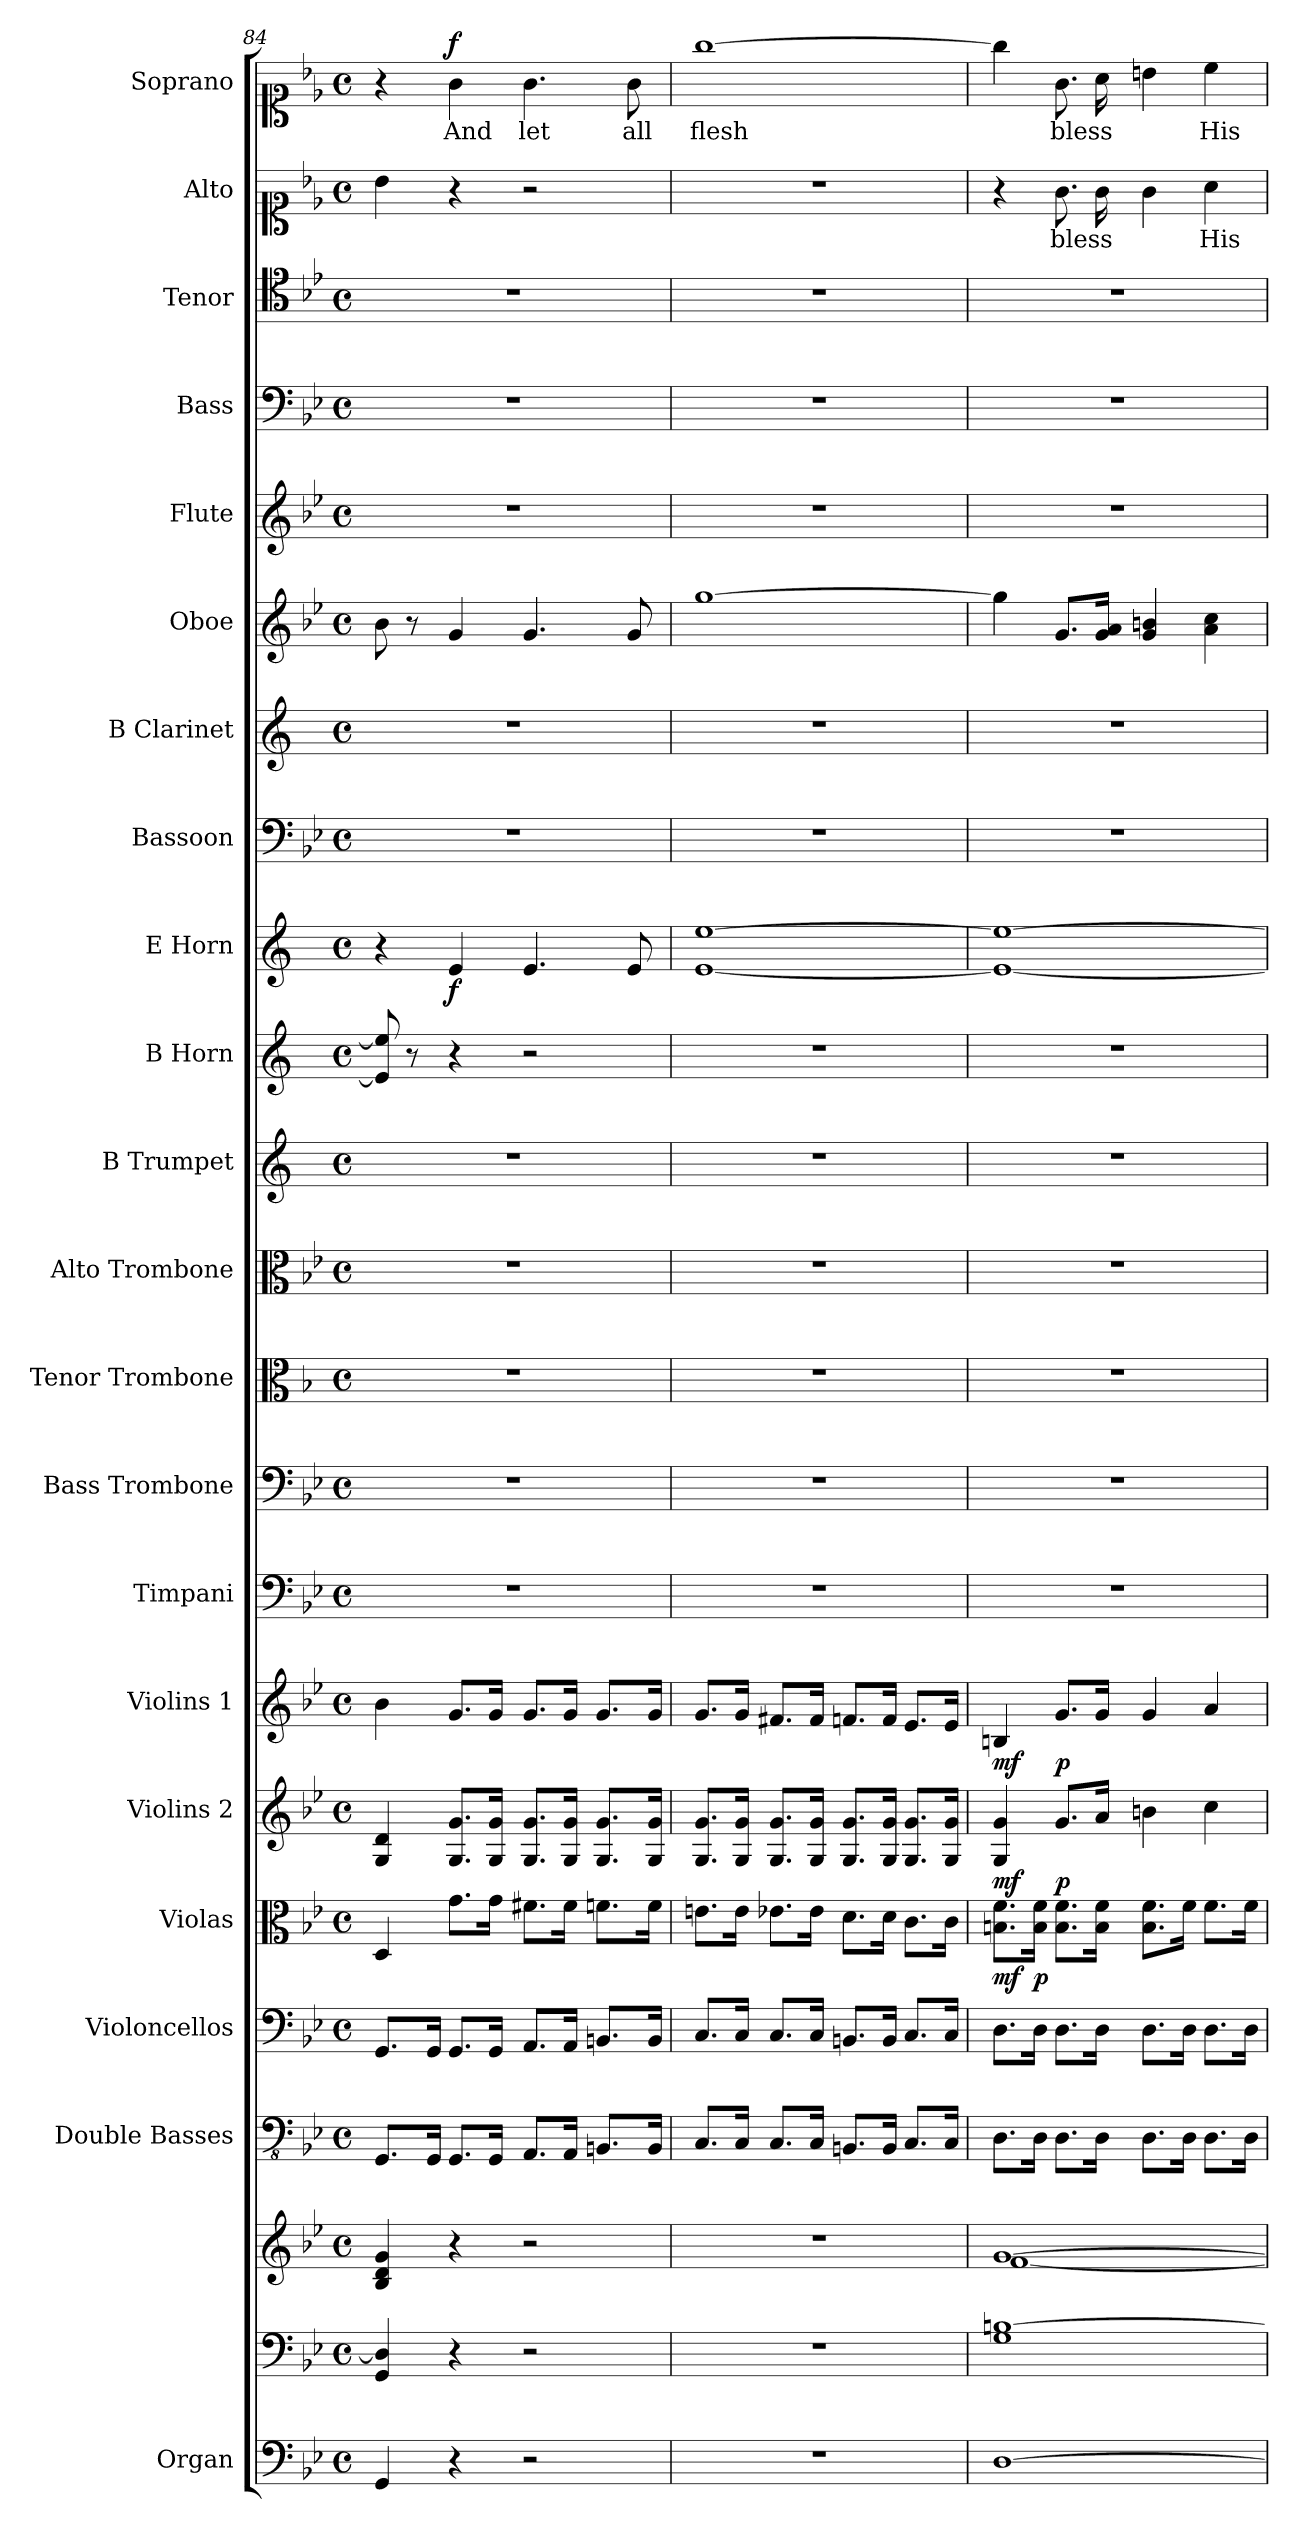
**kern	**kern	**kern	**kern	**kern	**kern	**dynam	**kern	**dynam	**kern	**dynam	**kern	**kern	**kern	**kern	**kern	**kern	**kern	**dynam	**kern	**kern	**kern	**kern	**kern	**kern	**kern	**text	**kern	**text	**dynam
*part21	*part21	*part21	*part20	*part19	*part18	*part18	*part17	*part17	*part16	*part16	*part15	*part14	*part13	*part12	*part11	*part10	*part9	*part9	*part8	*part7	*part6	*part5	*part4	*part3	*part2	*part2	*part1	*part1	*part1
*staff23	*staff22	*staff21	*staff20	*staff19	*staff18	*staff18	*staff17	*staff17	*staff16	*staff16	*staff15	*staff14	*staff13	*staff12	*staff11	*staff10	*staff9	*staff9	*staff8	*staff7	*staff6	*staff5	*staff4	*staff3	*staff2	*staff2	*staff1	*staff1	*staff1
*I"Organ	*	*	*I"Double Basses	*I"Violoncellos	*I"Violas	*	*I"Violins 2	*	*I"Violins 1	*	*I"Timpani	*I"Bass Trombone	*I"Tenor Trombone	*I"Alto Trombone	*I"B Trumpet	*I"B Horn	*I"E Horn	*	*I"Bassoon	*I"B Clarinet	*I"Oboe	*I"Flute	*I"Bass	*I"Tenor	*I"Alto	*	*I"Soprano	*	*
*I'Org.	*	*	*I'Dbs.	*I'Vlcs.	*I'Vlas.	*	*I'Vlns. 2	*	*I'Vlns. 1	*	*I'Timp.	*I'B. Trb.	*I'T. Trb.	*I'A. Trb.	*I'B Tpt.	*I'B Hn.	*I'E Hn.	*	*I'Bsn.	*I'B Cl.	*I'Ob.	*I'Fl.	*I'B.	*I'T.	*I'A.	*	*I'S.	*	*
!!LO:PB:g=z
*clefF4	*clefF4	*clefG2	*clefFv4	*clefF4	*clefC3	*	*clefG2	*	*clefG2	*	*clefF4	*clefF4	*clefC3	*clefC3	*clefG2	*clefG2	*clefG2	*	*clefF4	*clefG2	*clefG2	*clefG2	*clefF4	*clefC4	*clefC1	*	*clefC1	*	*
*	*	*	*	*	*	*	*	*	*	*	*	*	*ITrd4c7	*	*ITrd1c2	*ITrd1c2	*ITrd5c9	*	*	*ITrd1c2	*	*	*	*	*	*	*	*	*
*k[b-e-]	*k[b-e-]	*k[b-e-]	*k[b-e-]	*k[b-e-]	*k[b-e-]	*	*k[b-e-]	*	*k[b-e-]	*	*k[b-e-]	*k[b-e-]	*k[b-e-]	*k[b-e-]	*k[b-e-]	*k[b-e-]	*k[b-e-a-]	*	*k[b-e-]	*k[b-e-]	*k[b-e-]	*k[b-e-]	*k[b-e-]	*k[b-e-]	*k[b-e-]	*	*k[b-e-]	*	*
*M4/4	*M4/4	*M4/4	*M4/4	*M4/4	*M4/4	*	*M4/4	*	*M4/4	*	*M4/4	*M4/4	*M4/4	*M4/4	*M4/4	*M4/4	*M4/4	*	*M4/4	*M4/4	*M4/4	*M4/4	*M4/4	*M4/4	*M4/4	*	*M4/4	*	*
*met(c)	*met(c)	*met(c)	*met(c)	*met(c)	*met(c)	*	*met(c)	*	*met(c)	*	*met(c)	*met(c)	*met(c)	*met(c)	*met(c)	*met(c)	*met(c)	*	*met(c)	*met(c)	*met(c)	*met(c)	*met(c)	*met(c)	*met(c)	*	*met(c)	*	*
=84	=84	=84	=84	=84	=84	=84	=84	=84	=84	=84	=84	=84	=84	=84	=84	=84	=84	=84	=84	=84	=84	=84	=84	=84	=84	=84	=84	=84	=84
4GG/	4GG/ 4D/]	4B-/ 4d/ 4g/	8.GGG/L	8.GG/L	4D/	.	4G/ 4d/	.	4b-\	.	1r	1r	1r	1r	1r	8d/] 8dd/]	4r	.	1r	1r	8b-\	1r	1r	1r	4b-\	.	4r	.	.
.	.	.	.	.	.	.	.	.	.	.	.	.	.	.	.	8r	.	.	.	.	8r	.	.	.	.	.	.	.	.
.	.	.	16GGG/Jk	16GG/Jk	.	.	.	.	.	.	.	.	.	.	.	.	.	.	.	.	.	.	.	.	.	.	.	.	.
!	!	!	!	!	!	!	!	!	!	!	!	!	!	!	!	!	!	!LO:DY:b	!	!	!	!	!	!	!	!	!	!LO:LY:b	!LO:DY:b
4r	4r	4r	8.GGG/L	8.GG/L	8.g\L	.	8.G/ 8.g/L	.	8.g/L	.	.	.	.	.	.	4r	4G/	f	.	.	4g/	.	.	.	4r	.	4g\	And	f
.	.	.	16GGG/Jk	16GG/Jk	16g\Jk	.	16G/ 16g/Jk	.	16g/Jk	.	.	.	.	.	.	.	.	.	.	.	.	.	.	.	.	.	.	.	.
!	!	!	!	!	!	!	!	!	!	!	!	!	!	!	!	!	!	!	!	!	!	!	!	!	!	!	!	!LO:LY:b	!
2r	2r	2r	8.AAA/L	8.AA/L	8.f#X\L	.	8.G/ 8.g/L	.	8.g/L	.	.	.	.	.	.	2r	4.G/	.	.	.	4.g/	.	.	.	2r	.	4.g\	let	.
.	.	.	16AAA/Jk	16AA/Jk	16f#\Jk	.	16G/ 16g/Jk	.	16g/Jk	.	.	.	.	.	.	.	.	.	.	.	.	.	.	.	.	.	.	.	.
.	.	.	8.BBBn/L	8.BBn/L	8.fn\L	.	8.G/ 8.g/L	.	8.g/L	.	.	.	.	.	.	.	.	.	.	.	.	.	.	.	.	.	.	.	.
!	!	!	!	!	!	!	!	!	!	!	!	!	!	!	!	!	!	!	!	!	!	!	!	!	!	!	!	!LO:LY:b	!
.	.	.	.	.	.	.	.	.	.	.	.	.	.	.	.	.	8G/	.	.	.	8g/	.	.	.	.	.	8g\	all	.
.	.	.	16BBB/Jk	16BB/Jk	16f\Jk	.	16G/ 16g/Jk	.	16g/Jk	.	.	.	.	.	.	.	.	.	.	.	.	.	.	.	.	.	.	.	.
=85	=85	=85	=85	=85	=85	=85	=85	=85	=85	=85	=85	=85	=85	=85	=85	=85	=85	=85	=85	=85	=85	=85	=85	=85	=85	=85	=85	=85	=85
!	!	!	!	!	!	!	!	!	!	!	!	!	!	!	!	!	!	!	!	!	!	!	!	!	!	!	!	!LO:LY:b	!
1r	1r	1r	8.CC/L	8.C/L	8.en\L	.	8.G/ 8.g/L	.	8.g/L	.	1r	1r	1r	1r	1r	1r	[1G [1g	.	1r	1r	[1gg	1r	1r	1r	1r	.	[1gg	flesh	.
.	.	.	16CC/Jk	16C/Jk	16e\Jk	.	16G/ 16g/Jk	.	16g/Jk	.	.	.	.	.	.	.	.	.	.	.	.	.	.	.	.	.	.	.	.
.	.	.	8.CC/L	8.C/L	8.e-X\L	.	8.G/ 8.g/L	.	8.f#X/L	.	.	.	.	.	.	.	.	.	.	.	.	.	.	.	.	.	.	.	.
.	.	.	16CC/Jk	16C/Jk	16e-\Jk	.	16G/ 16g/Jk	.	16f#/Jk	.	.	.	.	.	.	.	.	.	.	.	.	.	.	.	.	.	.	.	.
.	.	.	8.BBBn/L	8.BBn/L	8.d\L	.	8.G/ 8.g/L	.	8.fn/L	.	.	.	.	.	.	.	.	.	.	.	.	.	.	.	.	.	.	.	.
.	.	.	16BBB/Jk	16BB/Jk	16d\Jk	.	16G/ 16g/Jk	.	16f/Jk	.	.	.	.	.	.	.	.	.	.	.	.	.	.	.	.	.	.	.	.
.	.	.	8.CC/L	8.C/L	8.c\L	.	8.G/ 8.g/L	.	8.e-/L	.	.	.	.	.	.	.	.	.	.	.	.	.	.	.	.	.	.	.	.
.	.	.	16CC/Jk	16C/Jk	16c\Jk	.	16G/ 16g/Jk	.	16e-/Jk	.	.	.	.	.	.	.	.	.	.	.	.	.	.	.	.	.	.	.	.
=86	=86	=86	=86	=86	=86	=86	=86	=86	=86	=86	=86	=86	=86	=86	=86	=86	=86	=86	=86	=86	=86	=86	=86	=86	=86	=86	=86	=86	=86
*	*	*^	*	*	*	*	*	*	*	*	*	*	*	*	*	*	*	*	*	*	*	*	*	*	*	*	*	*	*
!	!	!	!	!	!	!	!LO:DY:b	!	!LO:DY:b	!	!LO:DY:b	!	!	!	!	!	!	!	!	!	!	!	!	!	!	!	!	!	!	!
[1D	1G [1Bn	[1g	[1f	8.DD\L	8.D\L	8.Bn\ 8.f\L	mf	4G/ 4g/	mf	4Bn/	mf	1r	1r	1r	1r	1r	1r	1G_ 1g_	.	1r	1r	4gg\]	1r	1r	1r	4r	.	4gg\]	.	.
!	!	!	!	!	!	!	!LO:DY:b	!	!	!	!	!	!	!	!	!	!	!	!	!	!	!	!	!	!	!	!	!	!	!
.	.	.	.	16DD\Jk	16D\Jk	16B\ 16f\Jk	p	.	.	.	.	.	.	.	.	.	.	.	.	.	.	.	.	.	.	.	.	.	.	.
!	!	!	!	!	!	!	!	!	!LO:DY:b	!	!LO:DY:b	!	!	!	!	!	!	!	!	!	!	!	!	!	!	!	!LO:LY:b	!	!LO:LY:b	!
.	.	.	.	8.DD\L	8.D\L	8.B\ 8.f\L	.	8.g/L	p	8.g/L	p	.	.	.	.	.	.	.	.	.	.	8.g/L	.	.	.	8.g\	bless	8.g\	bless	.
.	.	.	.	16DD\Jk	16D\Jk	16B\ 16f\Jk	.	16a/Jk	.	16g/Jk	.	.	.	.	.	.	.	.	.	.	.	16g/ 16a/Jk	.	.	.	16g\	.	16a\	.	.
.	.	.	.	8.DD\L	8.D\L	8.B\ 8.f\L	.	4bn\	.	4g/	.	.	.	.	.	.	.	.	.	.	.	4g/ 4bn/	.	.	.	4g\	.	4bn\	.	.
.	.	.	.	16DD\Jk	16D\Jk	16f\Jk	.	.	.	.	.	.	.	.	.	.	.	.	.	.	.	.	.	.	.	.	.	.	.	.
!	!	!	!	!	!	!	!	!	!	!	!	!	!	!	!	!	!	!	!	!	!	!	!	!	!	!	!LO:LY:b	!	!LO:LY:b	!
.	.	.	.	8.DD\L	8.D\L	8.f\L	.	4cc\	.	4a/	.	.	.	.	.	.	.	.	.	.	.	4a\ 4cc\	.	.	.	4a\	His	4cc\	His	.
.	.	.	.	16DD\Jk	16D\Jk	16f\Jk	.	.	.	.	.	.	.	.	.	.	.	.	.	.	.	.	.	.	.	.	.	.	.	.
*	*	*v	*v	*	*	*	*	*	*	*	*	*	*	*	*	*	*	*	*	*	*	*	*	*	*	*	*	*	*	*
=	=	=	=	=	=	=	=	=	=	=	=	=	=	=	=	=	=	=	=	=	=	=	=	=	=	=	=	=	=
*-	*-	*-	*-	*-	*-	*-	*-	*-	*-	*-	*-	*-	*-	*-	*-	*-	*-	*-	*-	*-	*-	*-	*-	*-	*-	*-	*-	*-	*-
